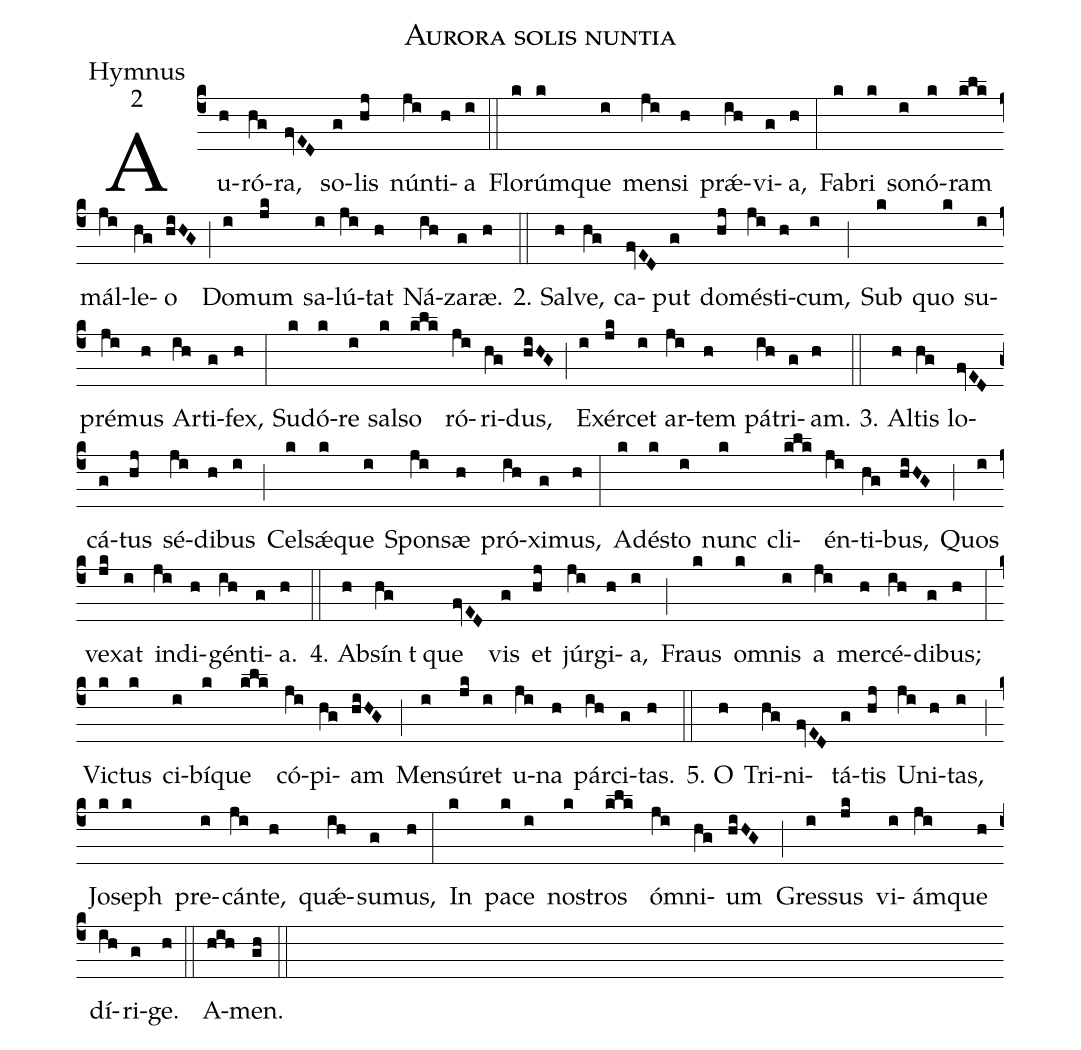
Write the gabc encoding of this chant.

name:Aurora solis nuntia;
office-part:Hymnus;
mode:2;
%%
(c4) Au(h)ró(hg)ra,(fvED) so(g)lis(hj) nún(ji)ti(h)a(i) (::)
Flo(k)rúm(k)que(i) men(ji)si(h) prǽ(ih)vi(g)a,(h) (:)
Fa(k)bri(k) so(i)nó(k)ram(klk) mál(ji)le(hg)o(hiHG) (;)
Do(i)mum(jk) sa(i)lú(ji)tat(h) Ná(ih)za(g)ræ.(h) (::)


2. Sal(h)ve,(hg) ca(fvED)put(g) do(hj)mé(ji)sti(h)cum,(i) (;)
Sub(k) quo(k) su(i)pré(ji)mus(h) Ar(ih)ti(g)fex,(h) (:)
Su(k)dó(k)re(i) sal(k)so(klk) ró(ji)ri(hg)dus,(hiHG) (;)
E(i)xér(jk)cet(i) ar(ji)tem(h) pá(ih)tri(g)am.(h) (::)

3. Al(h)tis(hg) lo(fvED)cá(g)tus(hj) sé(ji)di(h)bus(i) (;)
Cel(k)sǽ(k)que(i) Spon(ji)sæ(h) pró(ih)xi(g)mus,(h) (:)
A(k)dé(k)sto(i) nunc(k) cli(klk)én(ji)ti(hg)bus,(hiHG) (;)
Quos(i) ve(jk)xat(i) in(ji)di(h)gén(ih)ti(g)a.(h) (::)

4. Ab(h)sín(hg) t()que(fvED) vis(g) et(hj) júr(ji)gi(h)a,(i) (;)
Fraus(k) om(k)nis(i) a(ji) mer(h)cé(ih)di(g)bus;(h) (:)
Vi(k)ctus(k) ci(i)bí(k)que(klk) có(ji)pi(hg)am(hiHG) (;)
Men(i)sú(jk)ret(i) u(ji)na(h) pár(ih)ci(g)tas.(h) (::)

5. O(h) Tri(hg)ni(fvED)tá(g)tis(hj) U(ji)ni(h)tas,(i) (;)
Jo(k)seph(k) pre(i)cán(ji)te,(h) quǽ(ih)su(g)mus,(h) (:)
In(k) pa(k)ce(i) no(k)stros(klk) óm(ji)ni(hg)um(hiHG) (;)
Gres(i)sus(jk) vi(i)ám(ji)que(h) dí(ih)ri(g)ge.(h) (::)

A(hih)men.(gh) (::)
